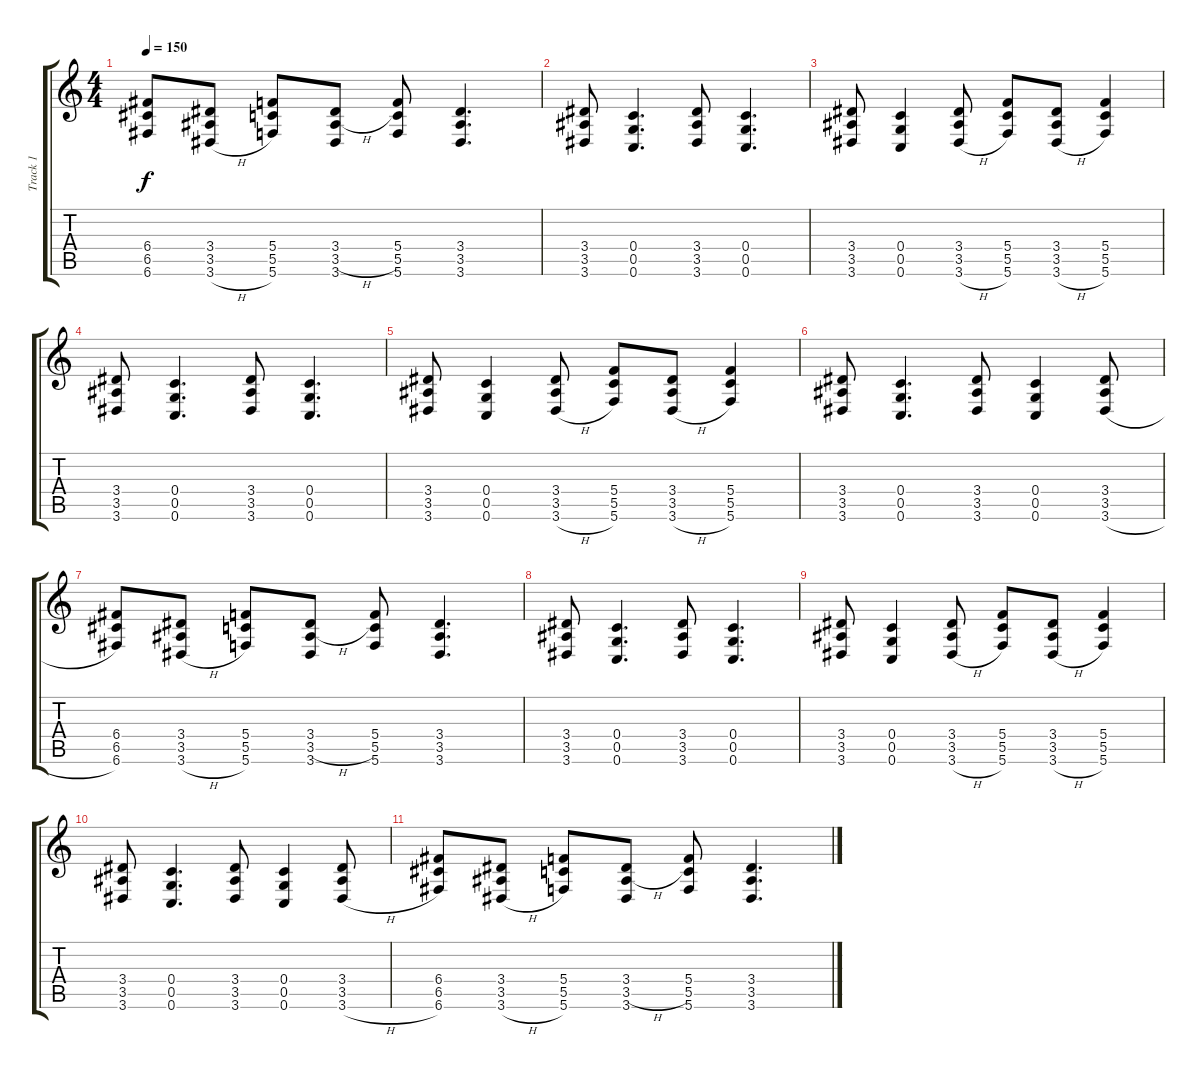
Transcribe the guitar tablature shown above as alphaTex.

\track ("Track 1" "Track 1") {instrument distortionguitar}
\staff {score tabs}
\tuning (D4 A3 F3 C3 G2 C2) {hide}
\ts (4 4)
\tempo 150
\clef g2
\ks c
(6.4 6.5 6.6).8{dy f} (3.4 3.5 3.6{h}).8 (5.4 5.5 5.6).8 (3.4 3.5{h} 3.6).8 (5.4 5.5 5.6).8 (3.4 3.5 3.6).4{d} |
(3.4 3.5 3.6).8 (0.4 0.5 0.6).4{d} (3.4 3.5 3.6).8 (0.4 0.5 0.6).4{d} |
(3.4 3.5 3.6).8 (0.4 0.5 0.6).4 (3.4 3.5 3.6{h}).8 (5.4 5.5 5.6).8 (3.4 3.5 3.6{h}).8 (5.4 5.5 5.6).4 |
(3.4 3.5 3.6).8 (0.4 0.5 0.6).4{d} (3.4 3.5 3.6).8 (0.4 0.5 0.6).4{d} |
(3.4 3.5 3.6).8 (0.4 0.5 0.6).4 (3.4 3.5 3.6{h}).8 (5.4 5.5 5.6).8 (3.4 3.5 3.6{h}).8 (5.4 5.5 5.6).4 |
(3.4 3.5 3.6).8 (0.4 0.5 0.6).4{d} (3.4 3.5 3.6).8 (0.4 0.5 0.6).4 (3.4 3.5 3.6{h}).8 |
(6.4 6.5 6.6).8 (3.4 3.5 3.6{h}).8 (5.4 5.5 5.6).8 (3.4 3.5{h} 3.6).8 (5.4 5.5 5.6).8 (3.4 3.5 3.6).4{d} |
(3.4 3.5 3.6).8 (0.4 0.5 0.6).4{d} (3.4 3.5 3.6).8 (0.4 0.5 0.6).4{d} |
(3.4 3.5 3.6).8 (0.4 0.5 0.6).4 (3.4 3.5 3.6{h}).8 (5.4 5.5 5.6).8 (3.4 3.5 3.6{h}).8 (5.4 5.5 5.6).4 |
(3.4 3.5 3.6).8 (0.4 0.5 0.6).4{d} (3.4 3.5 3.6).8 (0.4 0.5 0.6).4 (3.4 3.5 3.6{h}).8 |
(6.4 6.5 6.6).8 (3.4 3.5 3.6{h}).8 (5.4 5.5 5.6).8 (3.4 3.5{h} 3.6).8 (5.4 5.5 5.6).8 (3.4 3.5 3.6).4{d}
